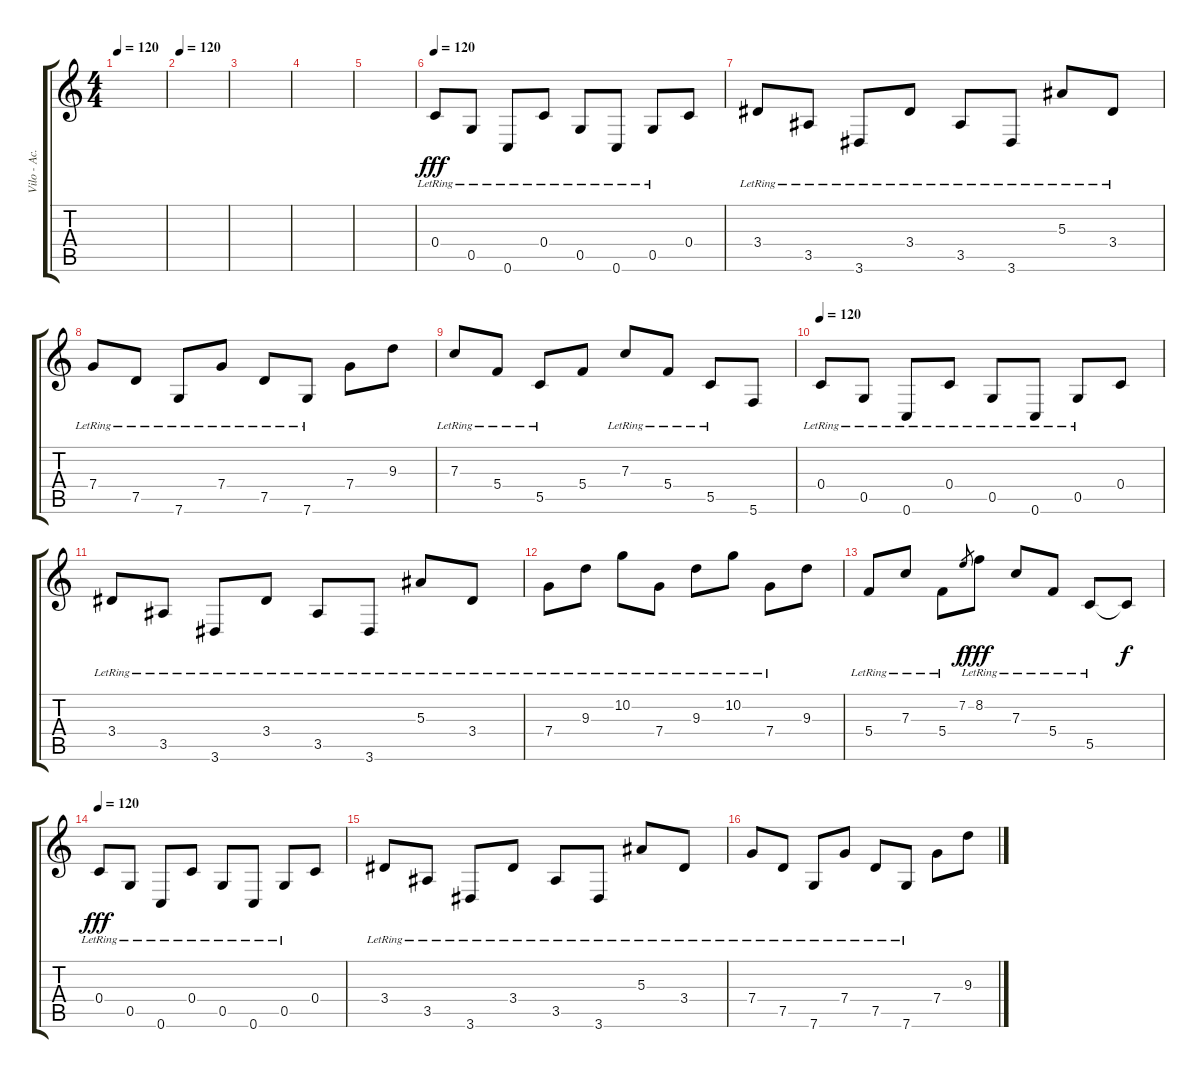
\track ("Vilo - Ac." "Vilo - Ac.") {instrument acousticguitarsteel}
\staff {score tabs}
\tuning (D4 A3 F3 C3 G2 C2) {hide}
\ts (4 4)
\tempo 120
\clef g2
\ks c
|
\tempo 120
|
|
|
|
\tempo 120
0.4{lr}.8{dy fff volume 8 balance 8 instrument acousticguitarsteel} 0.5{lr}.8 0.6{lr}.8 0.4{lr}.8 0.5{lr}.8 0.6{lr}.8 0.5{lr}.8 0.4.8 |
3.4{lr}.8 3.5{lr}.8 3.6{lr}.8 3.4{lr}.8 3.5{lr}.8 3.6{lr}.8 5.3{lr}.8 3.4{lr}.8 |
7.4{lr}.8 7.5{lr}.8 7.6{lr}.8 7.4{lr}.8 7.5{lr}.8 7.6{lr}.8 7.4.8 9.3.8 |
7.3{lr}.8 5.4{lr}.8 5.5{lr}.8 5.4.8 7.3{lr}.8 5.4{lr}.8 5.5{lr}.8 5.6.8 |
\tempo 120
0.4{lr}.8 0.5{lr}.8 0.6{lr}.8 0.4{lr}.8 0.5{lr}.8 0.6{lr}.8 0.5{lr}.8 0.4.8 |
3.4{lr}.8 3.5{lr}.8 3.6{lr}.8 3.4{lr}.8 3.5{lr}.8 3.6{lr}.8 5.3{lr}.8 3.4{lr}.8 |
7.4{lr}.8 9.3{lr}.8 10.2{lr}.8 7.4{lr}.8 9.3{lr}.8 10.2{lr}.8 7.4{lr}.8 9.3.8 |
5.4{lr}.8 7.3{lr}.8 5.4{lr}.8 7.2.8{gr dy f} 8.2{lr}.8{dy fff} 7.3{lr}.8 5.4{lr}.8 5.5{lr}.8 5.5{t}.8{dy f} |
\tempo 120
0.4{lr}.8{dy fff volume 11} 0.5{lr}.8 0.6{lr}.8 0.4{lr}.8 0.5{lr}.8 0.6{lr}.8 0.5{lr}.8 0.4.8 |
3.4{lr}.8 3.5{lr}.8 3.6{lr}.8 3.4{lr}.8 3.5{lr}.8 3.6{lr}.8 5.3{lr}.8 3.4{lr}.8 |
7.4{lr}.8 7.5{lr}.8 7.6{lr}.8 7.4{lr}.8 7.5{lr}.8 7.6{lr}.8 7.4.8 9.3.8
